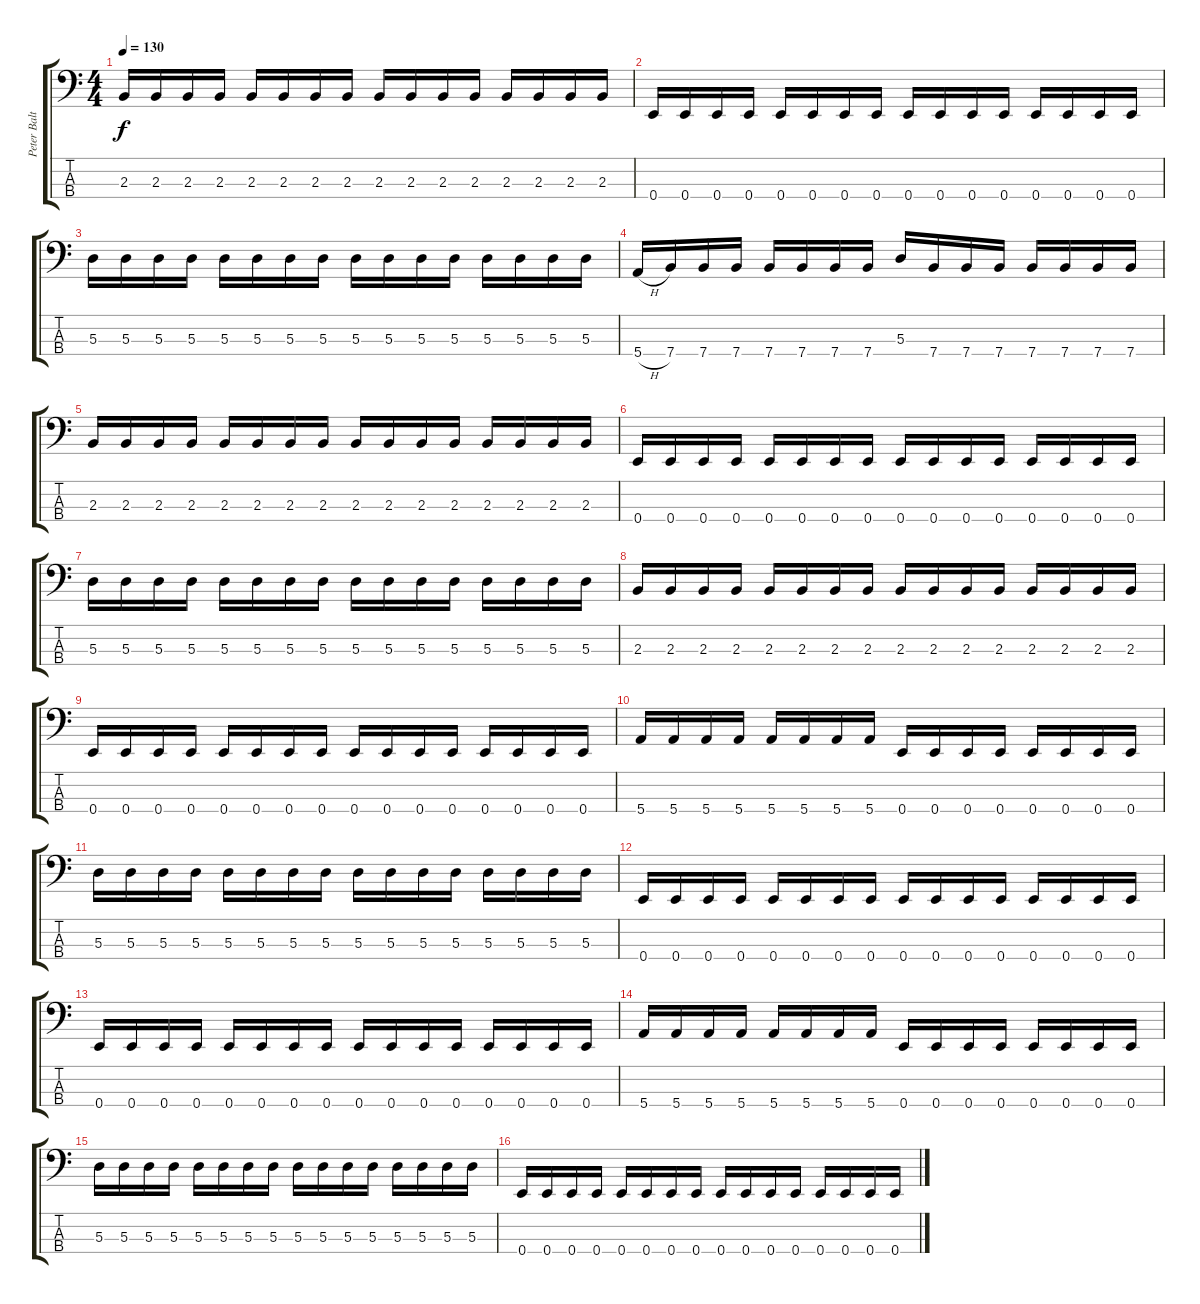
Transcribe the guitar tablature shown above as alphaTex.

\track ("Peter Baltes" "Peter Balt") {instrument electricbassfinger}
\staff {score tabs}
\tuning (G2 D2 A1 E1) {hide}
\ts (4 4)
\tempo 130
\clef f4
\ks c
2.3.16{dy f} 2.3.16 2.3.16 2.3.16 2.3.16 2.3.16 2.3.16 2.3.16 2.3.16 2.3.16 2.3.16 2.3.16 2.3.16 2.3.16 2.3.16 2.3.16 |
0.4.16 0.4.16 0.4.16 0.4.16 0.4.16 0.4.16 0.4.16 0.4.16 0.4.16 0.4.16 0.4.16 0.4.16 0.4.16 0.4.16 0.4.16 0.4.16 |
5.3.16 5.3.16 5.3.16 5.3.16 5.3.16 5.3.16 5.3.16 5.3.16 5.3.16 5.3.16 5.3.16 5.3.16 5.3.16 5.3.16 5.3.16 5.3.16 |
5.4{h}.16 7.4.16 7.4.16 7.4.16 7.4.16 7.4.16 7.4.16 7.4.16 5.3.16 7.4.16 7.4.16 7.4.16 7.4.16 7.4.16 7.4.16 7.4.16 |
2.3.16 2.3.16 2.3.16 2.3.16 2.3.16 2.3.16 2.3.16 2.3.16 2.3.16 2.3.16 2.3.16 2.3.16 2.3.16 2.3.16 2.3.16 2.3.16 |
0.4.16 0.4.16 0.4.16 0.4.16 0.4.16 0.4.16 0.4.16 0.4.16 0.4.16 0.4.16 0.4.16 0.4.16 0.4.16 0.4.16 0.4.16 0.4.16 |
5.3.16 5.3.16 5.3.16 5.3.16 5.3.16 5.3.16 5.3.16 5.3.16 5.3.16 5.3.16 5.3.16 5.3.16 5.3.16 5.3.16 5.3.16 5.3.16 |
2.3.16 2.3.16 2.3.16 2.3.16 2.3.16 2.3.16 2.3.16 2.3.16 2.3.16 2.3.16 2.3.16 2.3.16 2.3.16 2.3.16 2.3.16 2.3.16 |
0.4.16 0.4.16 0.4.16 0.4.16 0.4.16 0.4.16 0.4.16 0.4.16 0.4.16 0.4.16 0.4.16 0.4.16 0.4.16 0.4.16 0.4.16 0.4.16 |
5.4.16 5.4.16 5.4.16 5.4.16 5.4.16 5.4.16 5.4.16 5.4.16 0.4.16 0.4.16 0.4.16 0.4.16 0.4.16 0.4.16 0.4.16 0.4.16 |
5.3.16 5.3.16 5.3.16 5.3.16 5.3.16 5.3.16 5.3.16 5.3.16 5.3.16 5.3.16 5.3.16 5.3.16 5.3.16 5.3.16 5.3.16 5.3.16 |
0.4.16 0.4.16 0.4.16 0.4.16 0.4.16 0.4.16 0.4.16 0.4.16 0.4.16 0.4.16 0.4.16 0.4.16 0.4.16 0.4.16 0.4.16 0.4.16 |
0.4.16 0.4.16 0.4.16 0.4.16 0.4.16 0.4.16 0.4.16 0.4.16 0.4.16 0.4.16 0.4.16 0.4.16 0.4.16 0.4.16 0.4.16 0.4.16 |
5.4.16 5.4.16 5.4.16 5.4.16 5.4.16 5.4.16 5.4.16 5.4.16 0.4.16 0.4.16 0.4.16 0.4.16 0.4.16 0.4.16 0.4.16 0.4.16 |
5.3.16 5.3.16 5.3.16 5.3.16 5.3.16 5.3.16 5.3.16 5.3.16 5.3.16 5.3.16 5.3.16 5.3.16 5.3.16 5.3.16 5.3.16 5.3.16 |
0.4.16 0.4.16 0.4.16 0.4.16 0.4.16 0.4.16 0.4.16 0.4.16 0.4.16 0.4.16 0.4.16 0.4.16 0.4.16 0.4.16 0.4.16 0.4.16
